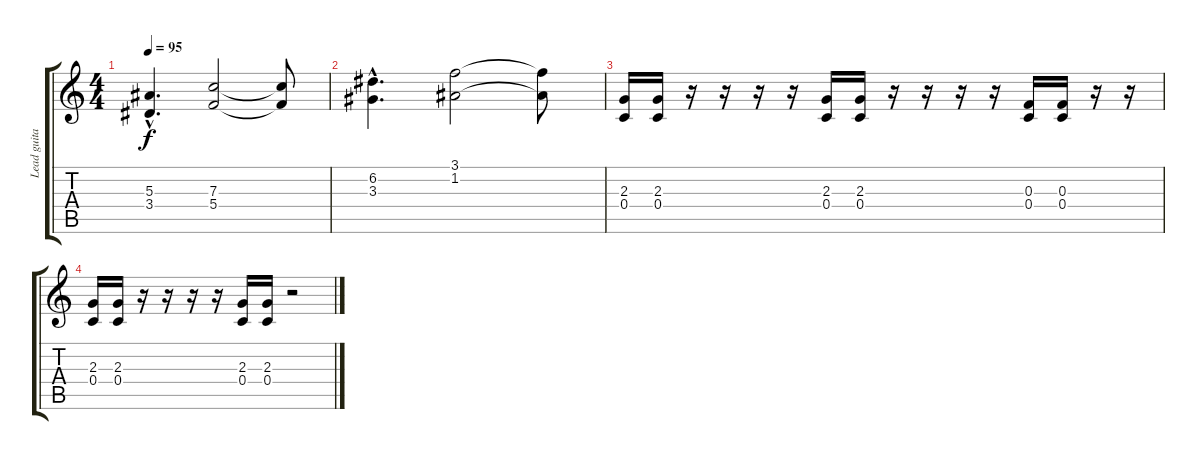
\track ("Lead guitar" "Lead guita") {instrument distortionguitar}
\staff {score tabs}
\tuning (D4 A3 F3 C3 G2 D2) {hide}
\ts (4 4)
\tempo 95
\clef g2
\ks c
(5.3{hac} 3.4{hac}).4{d dy f} (7.3 5.4).2 (7.3{t} 5.4{t}).8 |
(6.2{hac} 3.3{hac}).4{d} (3.1 1.2).2 (3.1{t} 1.2{t}).8 |
(2.3 0.4).16 (2.3 0.4).16 r.16 r.16 r.16 r.16 (2.3 0.4).16 (2.3 0.4).16 r.16 r.16 r.16 r.16 (0.3 0.4).16 (0.3 0.4).16 r.16 r.16 |
(2.3 0.4).16 (2.3 0.4).16 r.16 r.16 r.16 r.16 (2.3 0.4).16 (2.3 0.4).16 r.2
